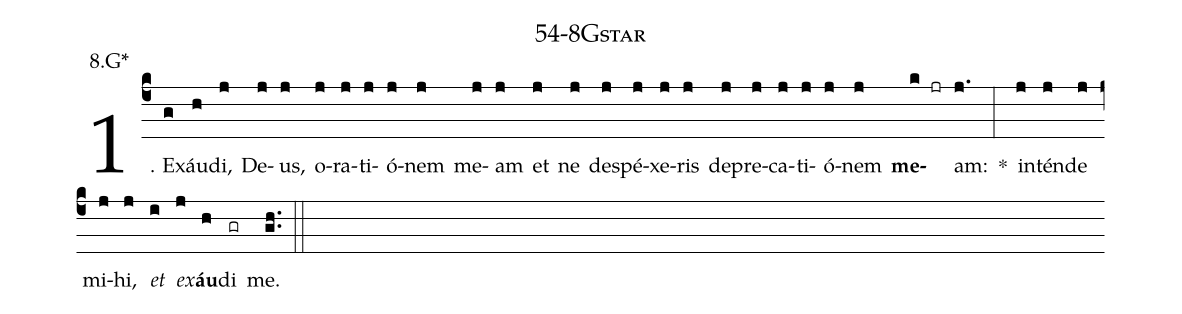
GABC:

name: 54-8Gstar;
annotation: 8.G*;
%%
(c4)1. Ex(g)áu(h)di,(j) De(j)us,(j) o(j)ra(j)ti(j)ó(j)nem(j) me(j)am(j) et(j) ne(j) de(j)spé(j)xe(j)ris(j) de(j)pre(j)ca(j)ti(j)ó(j)nem(j) <b>me</b>(k jr)am:(j.) *(:) in(j)tén(j)de(j) mi(j)hi,(j) <i>et</i>(i) <i>ex</i>(j)<b>áu</b>(h)di(gr) me.(gh..) (::)
